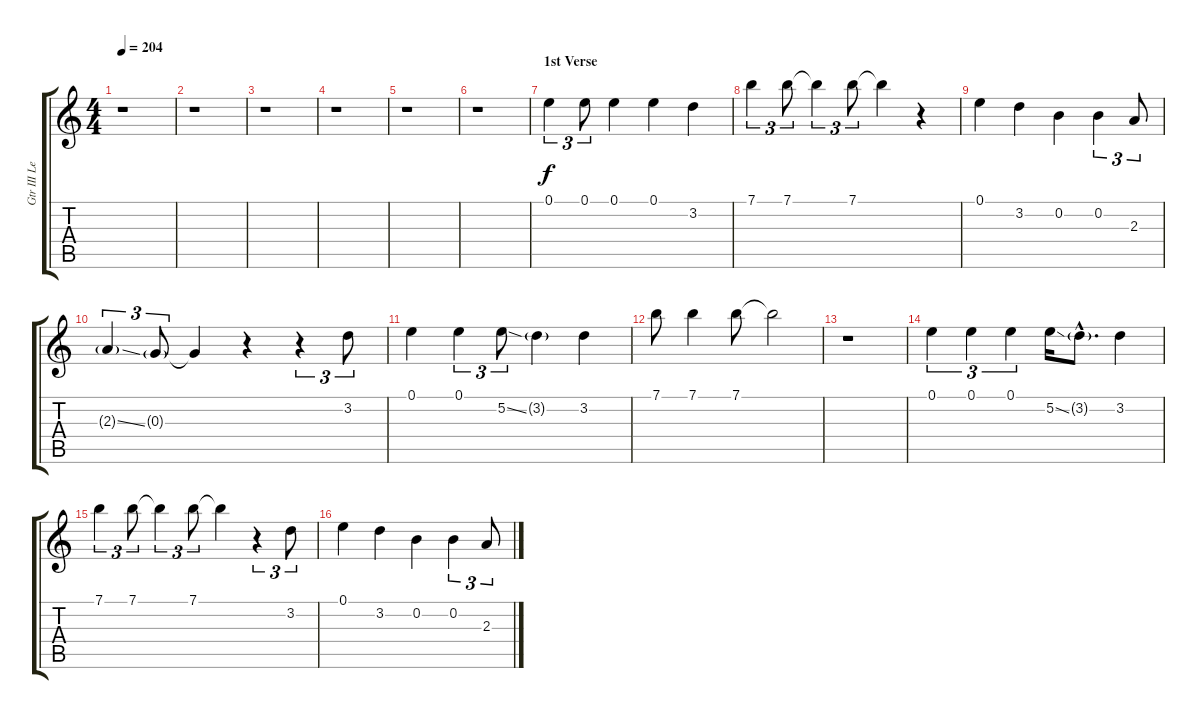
\track ("Gtr III Lead & Voice " "Gtr III Le") {instrument overdrivenguitar}
\staff {score tabs}
\tuning (E4 B3 G3 D3 A2 E2) {hide}
\ts (4 4)
\tempo 204
\clef g2
\ks c
r.1{dy f} |
r.1 |
r.1 |
r.1 |
r.1 |
r.1 |
\section ("" "1st Verse")
0.1.4{tu (3 2)} 0.1.8{tu (3 2)} 0.1.4 0.1.4 3.2.4 |
7.1.4{tu (3 2)} 7.1.8{tu (3 2)} 7.1{t}.4{tu (3 2)} 7.1.8{tu (3 2)} 7.1{t}.4 r.4 |
0.1.4 3.2.4 0.2.4 0.2.4{tu (3 2)} 2.3.8{tu (3 2)} |
2.3{ss g}.4{tu (3 2)} 0.3{g}.8{tu (3 2)} 0.3{t}.4 r.4 r.4{tu (3 2)} 3.2.8{tu (3 2)} |
0.1.4 0.1.4{tu (3 2)} 5.2{ss}.8{tu (3 2)} 3.2{g}.4 3.2.4 |
7.1.8 7.1.4 7.1.8 7.1{t}.2 |
r.1 |
0.1.4{tu (3 2)} 0.1.4{tu (3 2)} 0.1.4{tu (3 2)} 5.2{ss}.16 3.2{g hac}.8{d} 3.2.4 |
7.1.4{tu (3 2)} 7.1.8{tu (3 2)} 7.1{t}.4{tu (3 2)} 7.1.8{tu (3 2)} 7.1{t}.4 r.4{tu (3 2)} 3.2.8{tu (3 2)} |
0.1.4 3.2.4 0.2.4 0.2.4{tu (3 2)} 2.3.8{tu (3 2)}
